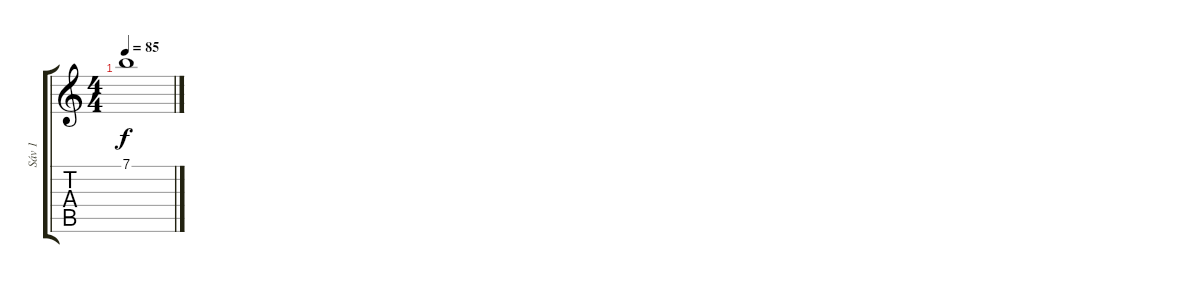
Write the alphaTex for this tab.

\track ("Sáv 1" "Sáv 1") {instrument acousticguitarsteel}
\staff {score tabs}
\tuning (E4 B3 G3 D3 A2 E2) {hide}
\ts (4 4)
\tempo 85
\clef g2
\ks c
7.1.1{dy f}
